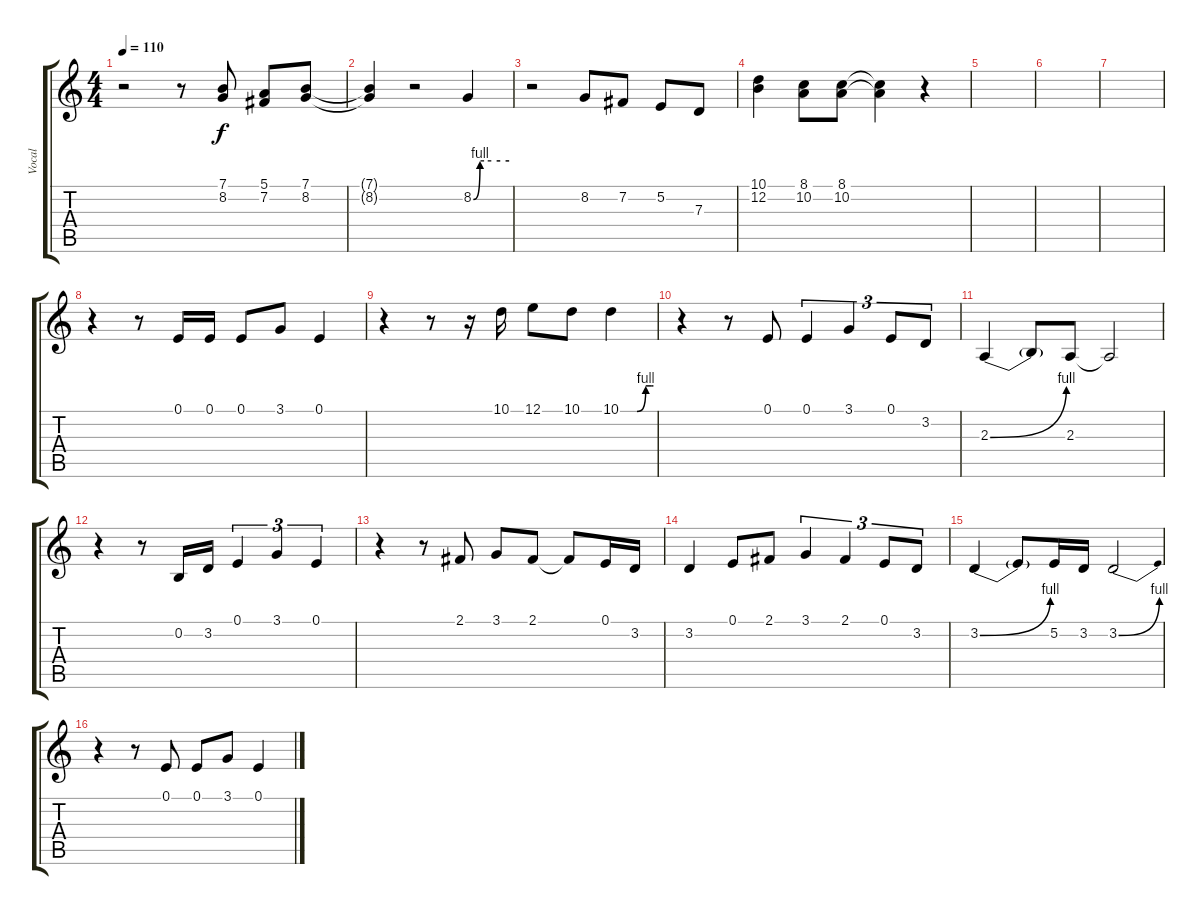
\track ("Vocal" "Vocal") {instrument lead6voice}
\staff {score tabs}
\tuning (E4 B3 G3 D3 A2 E2) {hide}
\ts (4 4)
\tempo 110
\clef g2
\ks c
r.2{dy f} r.8 (7.1 8.2).8 (5.1 7.2).8 (7.1 8.2).8 |
(7.1{t} 8.2{t}).4 r.2 8.2{be (custom 0 0 11 4 30 4 45 4 60 4)}.4 |
r.2 8.2.8 7.2.8 5.2.8 7.3.8 |
(10.1 12.2).4 (8.1 10.2).8 (8.1 10.2).8 (8.1{t} 10.2{t}).4 r.4 |
|
|
|
r.4 r.8 0.1.16 0.1.16 0.1.8 3.1.8 0.1.4 |
r.4 r.8 r.16 10.1.16 12.1.8 10.1.8 10.1{be (custom 0 0 30 0 46 4 56 4 60 4)}.4 |
r.4 r.8 0.1.8 0.1.4{tu (3 2)} 3.1.4{tu (3 2)} 0.1.8{tu (3 2)} 3.2.8{tu (3 2)} |
2.3{be (bend 0 0 60 4)}.4 2.3{t}.8 2.3.8 2.3{t}.2 |
r.4 r.8 0.2.16 3.2.16 0.1.4{tu (3 2)} 3.1.4{tu (3 2)} 0.1.4{tu (3 2)} |
r.4 r.8 2.1.8 3.1.8 2.1.8 2.1{t}.8 0.1.16 3.2.16 |
3.2.4 0.1.8 2.1.8 3.1.4{tu (3 2)} 2.1.4{tu (3 2)} 0.1.8{tu (3 2)} 3.2.8{tu (3 2)} |
3.2{be (bend 0 0 60 4)}.4 3.2{t}.8 5.2.16 3.2.16 3.2{be (bend 0 0 60 4)}.2 |
r.4 r.8 0.1.8 0.1.8 3.1.8 0.1.4
